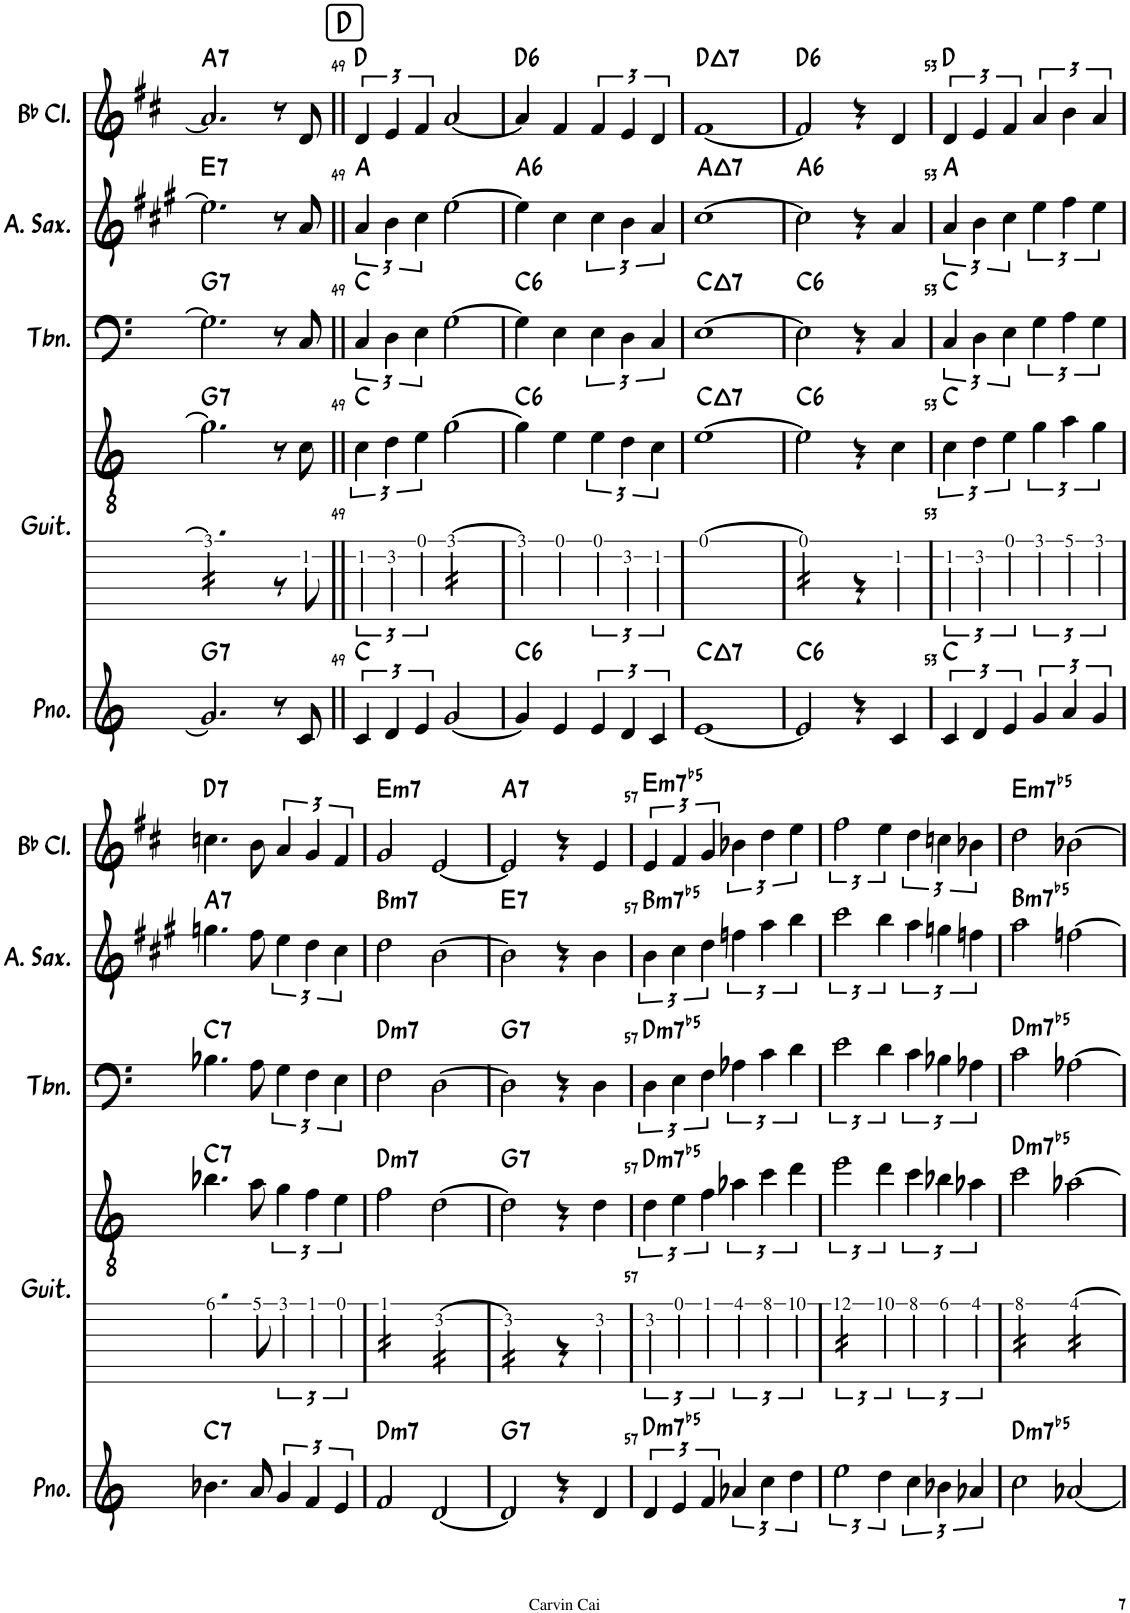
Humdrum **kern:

**kern	**harte	**kern	**kern	**harte	**kern	**harte	**kern	**harte	**kern	**harte
*part5	*part5	*part4	*part4	*part4	*part3	*part3	*part2	*part2	*part1	*part1
*staff6	*	*staff5	*staff4	*	*staff3	*	*staff2	*	*staff1	*
*I"钢琴	*	*I"原音吉他	*	*	*I"长号	*	*I"中音萨克斯	*	*I"降B调单簧管	*
!!LO:PB:g=z
*clefG2	*	*	*clefGv2	*	*clefF4	*	*clefG2	*	*clefG2	*
*	*	*	*	*	*	*	*Trd5c9	*	*Trd1c2	*
*k[]	*	*k[]	*k[]	*	*k[]	*	*k[f#c#g#]	*	*k[f#c#]	*
*M4/4	*	*M4/4	*M4/4	*	*M4/4	*	*M4/4	*	*M4/4	*
=48	=48	=48	=48	=48	=48	=48	=48	=48	=48	=48
!	!LO:H:kt=7	!	!	!LO:H:kt=7	!	!LO:H:kt=7	!	!LO:H:kt=7	!	!LO:H:kt=7
2.g/]	G:7	2.g\]	2.g\]	G:7	2.G\]	G:7	2.ee\]	E:7	2.a/]	A:7
8r	.	8r	8r	.	8r	.	8r	.	8r	.
8c/	.	8c\	8c\	.	8C/	.	8a/	.	8d/	.
!!LO:REH:place=s1:a:B:cj:fs=14:t=D
=49||	=49||	=49||	=49||	=49||	=49||	=49||	=49||	=49||	=49||	=49||
6c/	C:maj	6c\	6c\	C:maj	6C/	C:maj	6a/	A:maj	6d/	D:maj
6d/	.	6d\	6d\	.	6D\	.	6b\	.	6e/	.
6e/	.	6e\	6e\	.	6E\	.	6cc#\	.	6f#/	.
[2g/	.	[2g\	[2g\	.	[2G\	.	[2ee\	.	[2a/	.
=50	=50	=50	=50	=50	=50	=50	=50	=50	=50	=50
!	!LO:H:kt=6	!	!	!LO:H:kt=6	!	!LO:H:kt=6	!	!LO:H:kt=6	!	!LO:H:kt=6
4g/]	C:maj6	4g\]	4g\]	C:maj6	4G\]	C:maj6	4ee\]	A:maj6	4a/]	D:maj6
4e/	.	4e\	4e\	.	4E\	.	4cc#\	.	4f#/	.
6e/	.	6e\	6e\	.	6E\	.	6cc#\	.	6f#/	.
6d/	.	6d\	6d\	.	6D\	.	6b\	.	6e/	.
6c/	.	6c\	6c\	.	6C/	.	6a/	.	6d/	.
=51	=51	=51	=51	=51	=51	=51	=51	=51	=51	=51
!	!LO:H:kt=7	!	!	!LO:H:kt=7	!	!LO:H:kt=7	!	!LO:H:kt=7	!	!LO:H:kt=7
[1e	C:maj7	[1e	[1e	C:maj7	[1E	C:maj7	[1cc#	A:maj7	[1f#	D:maj7
=52	=52	=52	=52	=52	=52	=52	=52	=52	=52	=52
!	!LO:H:kt=6	!	!	!LO:H:kt=6	!	!LO:H:kt=6	!	!LO:H:kt=6	!	!LO:H:kt=6
2e/]	C:maj6	2e\]	2e\]	C:maj6	2E\]	C:maj6	2cc#\]	A:maj6	2f#/]	D:maj6
4r	.	4r	4r	.	4r	.	4r	.	4r	.
4c/	.	4c\	4c\	.	4C/	.	4a/	.	4d/	.
=53	=53	=53	=53	=53	=53	=53	=53	=53	=53	=53
6c/	C:maj	6c\	6c\	C:maj	6C/	C:maj	6a/	A:maj	6d/	D:maj
6d/	.	6d\	6d\	.	6D\	.	6b\	.	6e/	.
6e/	.	6e\	6e\	.	6E\	.	6cc#\	.	6f#/	.
6g/	.	6g\	6g\	.	6G\	.	6ee\	.	6a/	.
6a/	.	6a\	6a\	.	6A\	.	6ff#\	.	6b\	.
6g/	.	6g\	6g\	.	6G\	.	6ee\	.	6a/	.
!!LO:LB:g=z
=54	=54	=54	=54	=54	=54	=54	=54	=54	=54	=54
!	!LO:H:kt=7	!	!	!LO:H:kt=7	!	!LO:H:kt=7	!	!LO:H:kt=7	!	!LO:H:kt=7
4.b-X\	C:7	4.b-X\	4.b-X\	C:7	4.B-X\	C:7	4.ggn\	A:7	4.ccn\	D:7
8a/	.	8a\	8a\	.	8A\	.	8ff#\	.	8b\	.
6g/	.	6g\	6g\	.	6G\	.	6ee\	.	6a/	.
6f/	.	6f\	6f\	.	6F\	.	6dd\	.	6g/	.
6e/	.	6e\	6e\	.	6E\	.	6cc#\	.	6f#/	.
=55	=55	=55	=55	=55	=55	=55	=55	=55	=55	=55
!	!LO:H:kt=m7	!	!	!LO:H:kt=m7	!	!LO:H:kt=m7	!	!LO:H:kt=m7	!	!LO:H:kt=m7
2f/	D:min7	2f\	2f\	D:min7	2F\	D:min7	2dd\	B:min7	2g/	E:min7
[2d/	.	[2d\	[2d\	.	[2D\	.	[2b\	.	[2e/	.
=56	=56	=56	=56	=56	=56	=56	=56	=56	=56	=56
!	!LO:H:kt=7	!	!	!LO:H:kt=7	!	!LO:H:kt=7	!	!LO:H:kt=7	!	!LO:H:kt=7
2d/]	G:7	2d\]	2d\]	G:7	2D\]	G:7	2b\]	E:7	2e/]	A:7
4r	.	4r	4r	.	4r	.	4r	.	4r	.
4d/	.	4d\	4d\	.	4D\	.	4b\	.	4e/	.
=57	=57	=57	=57	=57	=57	=57	=57	=57	=57	=57
!	!LO:H:kt=m7b5	!	!	!LO:H:kt=m7b5	!	!LO:H:kt=m7b5	!	!LO:H:kt=m7b5	!	!LO:H:kt=m7b5
6d/	D:hdim7	6d\	6d\	D:hdim7	6D\	D:hdim7	6b\	B:hdim7	6e/	E:hdim7
6e/	.	6e\	6e\	.	6E\	.	6cc#\	.	6f#/	.
6f/	.	6f\	6f\	.	6F\	.	6dd\	.	6g/	.
6a-X/	.	6a-X\	6a-X\	.	6A-X\	.	6ffn\	.	6b-X\	.
6cc\	.	6cc\	6cc\	.	6c\	.	6aa\	.	6dd\	.
6dd\	.	6dd\	6dd\	.	6d\	.	6bb\	.	6ee\	.
=58	=58	=58	=58	=58	=58	=58	=58	=58	=58	=58
3ee\	.	3ee\	3ee\	.	3e\	.	3ccc#\	.	3ff#\	.
6dd\	.	6dd\	6dd\	.	6d\	.	6bb\	.	6ee\	.
6cc\	.	6cc\	6cc\	.	6c\	.	6aa\	.	6dd\	.
6b-X\	.	6b-X\	6b-X\	.	6B-X\	.	6ggn\	.	6ccn\	.
6a-X/	.	6a-X\	6a-X\	.	6A-X\	.	6ffn\	.	6b-X\	.
=59	=59	=59	=59	=59	=59	=59	=59	=59	=59	=59
!	!LO:H:kt=m7b5	!	!	!LO:H:kt=m7b5	!	!LO:H:kt=m7b5	!	!LO:H:kt=m7b5	!	!LO:H:kt=m7b5
2cc\	D:hdim7	2cc\	2cc\	D:hdim7	2c\	D:hdim7	2aa\	B:hdim7	2dd\	E:hdim7
[2a-X/	.	[2a-X\	[2a-X\	.	[2A-X\	.	[2ffn\	.	[2b-X\	.
=	=	=	=	=	=	=	=	=	=	=
*-	*-	*-	*-	*-	*-	*-	*-	*-	*-	*-
